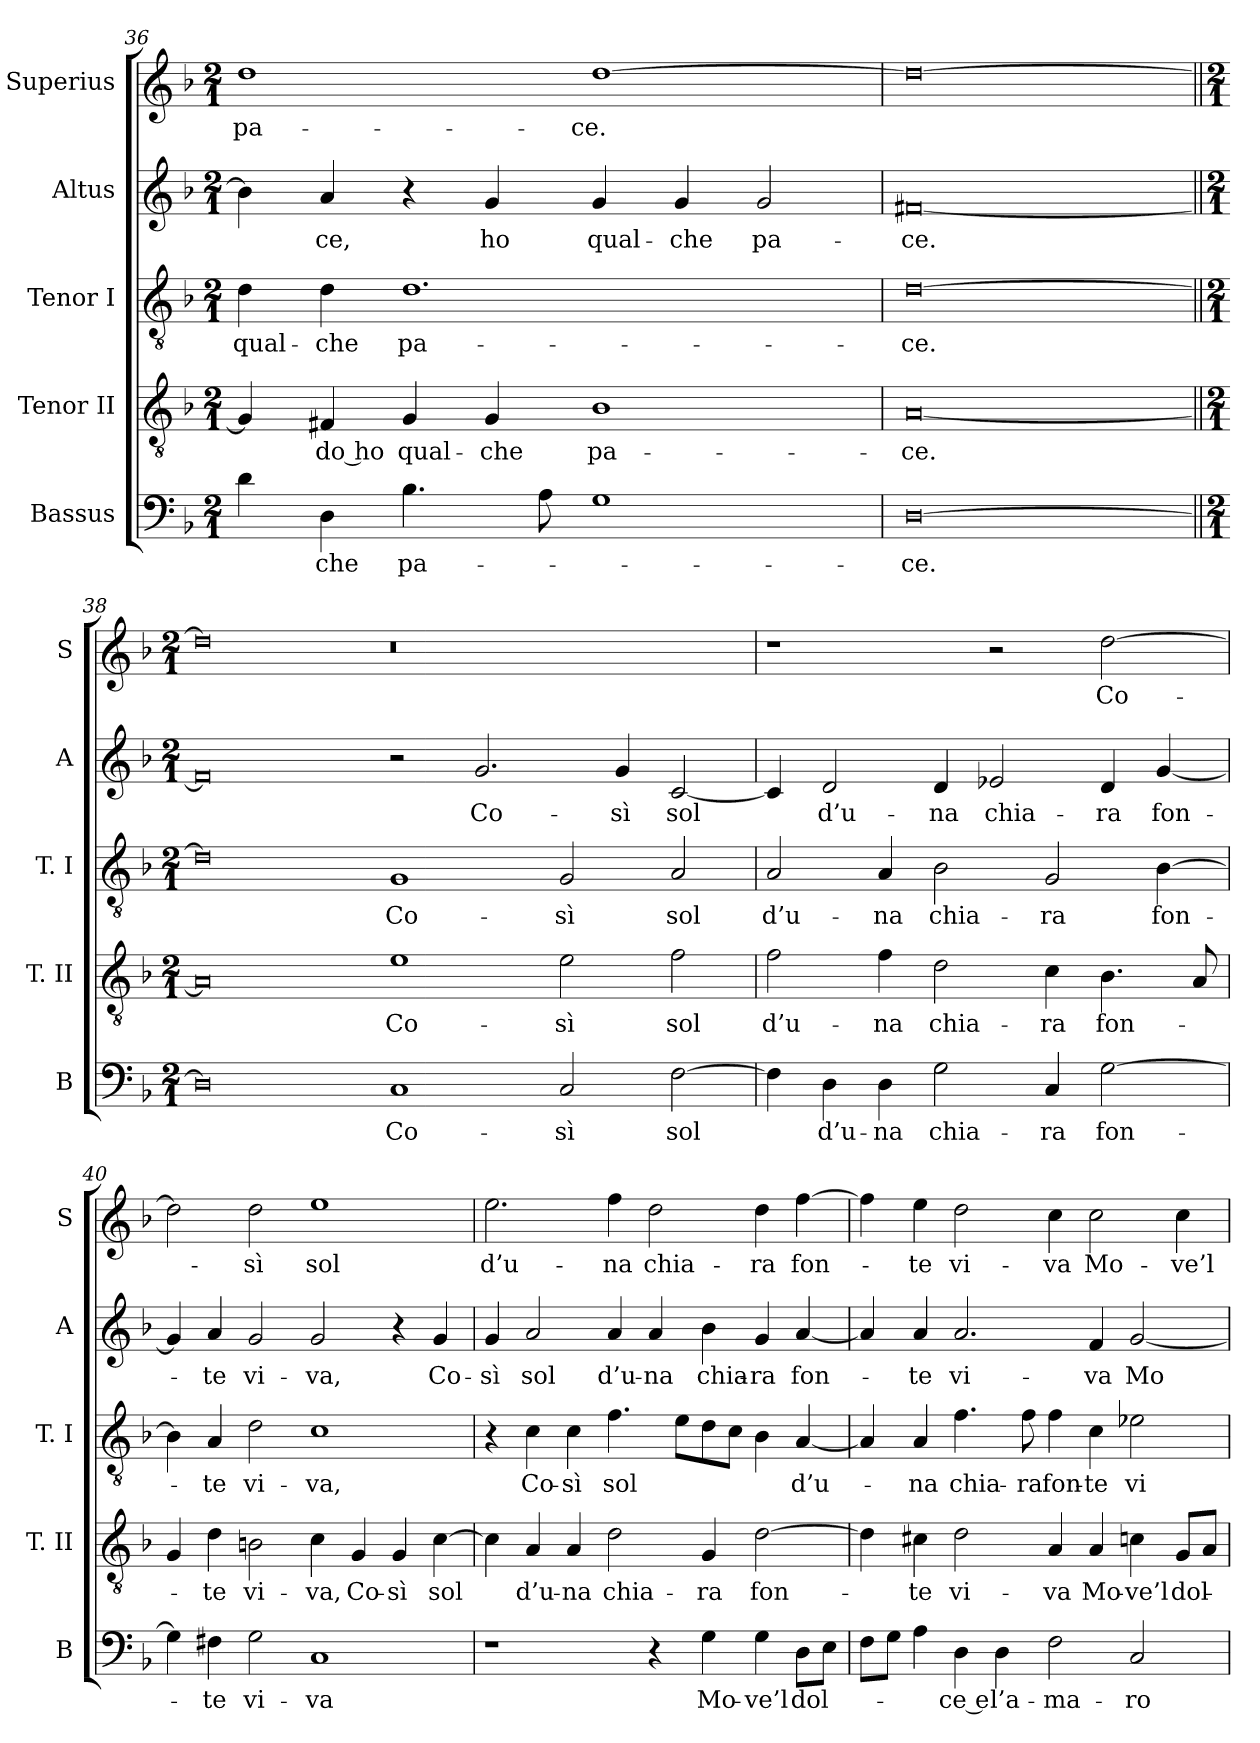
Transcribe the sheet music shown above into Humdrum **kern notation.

**kern	**text	**kern	**text	**kern	**text	**kern	**text	**kern	**text
*part5	*part5	*part4	*part4	*part3	*part3	*part2	*part2	*part1	*part1
*staff5	*staff5	*staff4	*staff4	*staff3	*staff3	*staff2	*staff2	*staff1	*staff1
*I"Bassus	*	*I"Tenor II	*	*I"Tenor I	*	*I"Altus	*	*I"Superius	*
*I'B	*	*I'T. II	*	*I'T. I	*	*I'A	*	*I'S	*
*clefF4	*	*clefGv2	*	*clefGv2	*	*clefG2	*	*clefG2	*
*k[b-]	*	*k[b-]	*	*k[b-]	*	*k[b-]	*	*k[b-]	*
*F:	*	*F:	*	*F:	*	*F:	*	*F:	*
*M2/1	*	*M2/1	*	*M2/1	*	*M2/1	*	*M2/1	*
=36	=36	=36	=36	=36	=36	=36	=36	=36	=36
4d	.	4G]	.	4d	qual-	4b-]	.	1dd	pa-
4D	-che	4F#X	-do ho	4d	-che	4a	-ce,	.	.
4.B-	pa-	4G	qual-	1.d	pa-	4r	.	.	.
.	.	4G	-che	.	.	4g	ho	.	.
8A	.	.	.	.	.	.	.	.	.
1G	.	1B-	pa-	.	.	4g	qual-	[1dd	-ce.
.	.	.	.	.	.	4g	-che	.	.
.	.	.	.	.	.	2g	pa-	.	.
=37	=37	=37	=37	=37	=37	=37	=37	=37	=37
[0D	-ce.	[0A	-ce.	[0d	-ce.	[0f#X	-ce.	0dd_	.
=38||	=38||	=38||	=38||	=38||	=38||	=38||	=38||	=38||	=38||
*M2/1	*	*M2/1	*	*M2/1	*	*M2/1	*	*M2/1	*
0D]	.	0A]	.	0d]	.	0f#]	.	0dd]	.
1C	Co-	1e	Co-	1G	Co-	2r	.	0r	.
.	.	.	.	.	.	2.g	Co-	.	.
2C	-sì	2e	-sì	2G	-sì	.	.	.	.
.	.	.	.	.	.	4g	-sì	.	.
[2F	sol	2f	sol	2A	sol	[2c	sol	.	.
=39	=39	=39	=39	=39	=39	=39	=39	=39	=39
4F]	.	2f	d’u-	2A	d’u-	4c]	.	1r	.
4D	d’u-	.	.	.	.	2d	d’u-	.	.
4D	-na	4f	-na	4A	-na	.	.	.	.
2G	chia-	2d	chia-	2B-	chia-	4d	-na	.	.
.	.	.	.	.	.	2e-X	chia-	2r	.
4C	-ra	4c	-ra	2G	-ra	.	.	.	.
[2G	fon-	4.B-	fon-	.	.	4d	-ra	[2dd	Co-
.	.	.	.	[4B-	fon-	[4g	fon-	.	.
.	.	8A	.	.	.	.	.	.	.
=40	=40	=40	=40	=40	=40	=40	=40	=40	=40
4G]	.	4G	.	4B-]	.	4g]	.	2dd]	.
4F#X	-te	4d	-te	4A	-te	4a	-te	.	.
2G	vi-	2Bn	vi-	2d	vi-	2g	vi-	2dd	-sì
1C	-va	4c	-va,	1c	-va,	2g	-va,	1ee	sol
.	.	4G	Co-	.	.	.	.	.	.
.	.	4G	-sì	.	.	4r	.	.	.
.	.	[4c	sol	.	.	4g	Co-	.	.
=41	=41	=41	=41	=41	=41	=41	=41	=41	=41
1r	.	4c]	.	4r	.	4g	-sì	2.ee	d’u-
.	.	4A	d’u-	4c	Co-	2a	sol	.	.
.	.	4A	-na	4c	-sì	.	.	.	.
.	.	2d	chia-	4.f	sol	4a	d’u-	4ff	-na
4r	.	.	.	.	.	4a	-na	2dd	chia-
.	.	.	.	8eL	.	.	.	.	.
4G	Mo-	4G	-ra	8d	.	4b-	chia-	.	.
.	.	.	.	8cJ	.	.	.	.	.
4G	-ve’l	[2d	fon-	4B-	.	4g	-ra	4dd	-ra
8DL	dol-	.	.	[4A	d’u-	[4a	fon-	[4ff	fon-
8EJ	.	.	.	.	.	.	.	.	.
=42	=42	=42	=42	=42	=42	=42	=42	=42	=42
8FL	.	4d]	.	4A]	.	4a]	.	4ff]	.
8GJ	.	.	.	.	.	.	.	.	.
4A	.	4c#X	-te	4A	-na	4a	-te	4ee	-te
4D	-ce e	2d	vi-	4.f	chia-	2.a	vi-	2dd	vi-
4D	l’a-	.	.	.	.	.	.	.	.
.	.	.	.	8f	-ra	.	.	.	.
2F	-ma-	4A	-va	4f	fon-	.	.	4cc	-va
.	.	4A	Mo-	4c	-te	4f	-va	2cc	Mo-
2C	-ro	4cn	-ve’l	2e-X	vi-	[2g	Mo-	.	.
.	.	8GL	dol-	.	.	.	.	4cc	-ve’l
.	.	8AJ	.	.	.	.	.	.	.
=	=	=	=	=	=	=	=	=	=
*-	*-	*-	*-	*-	*-	*-	*-	*-	*-
